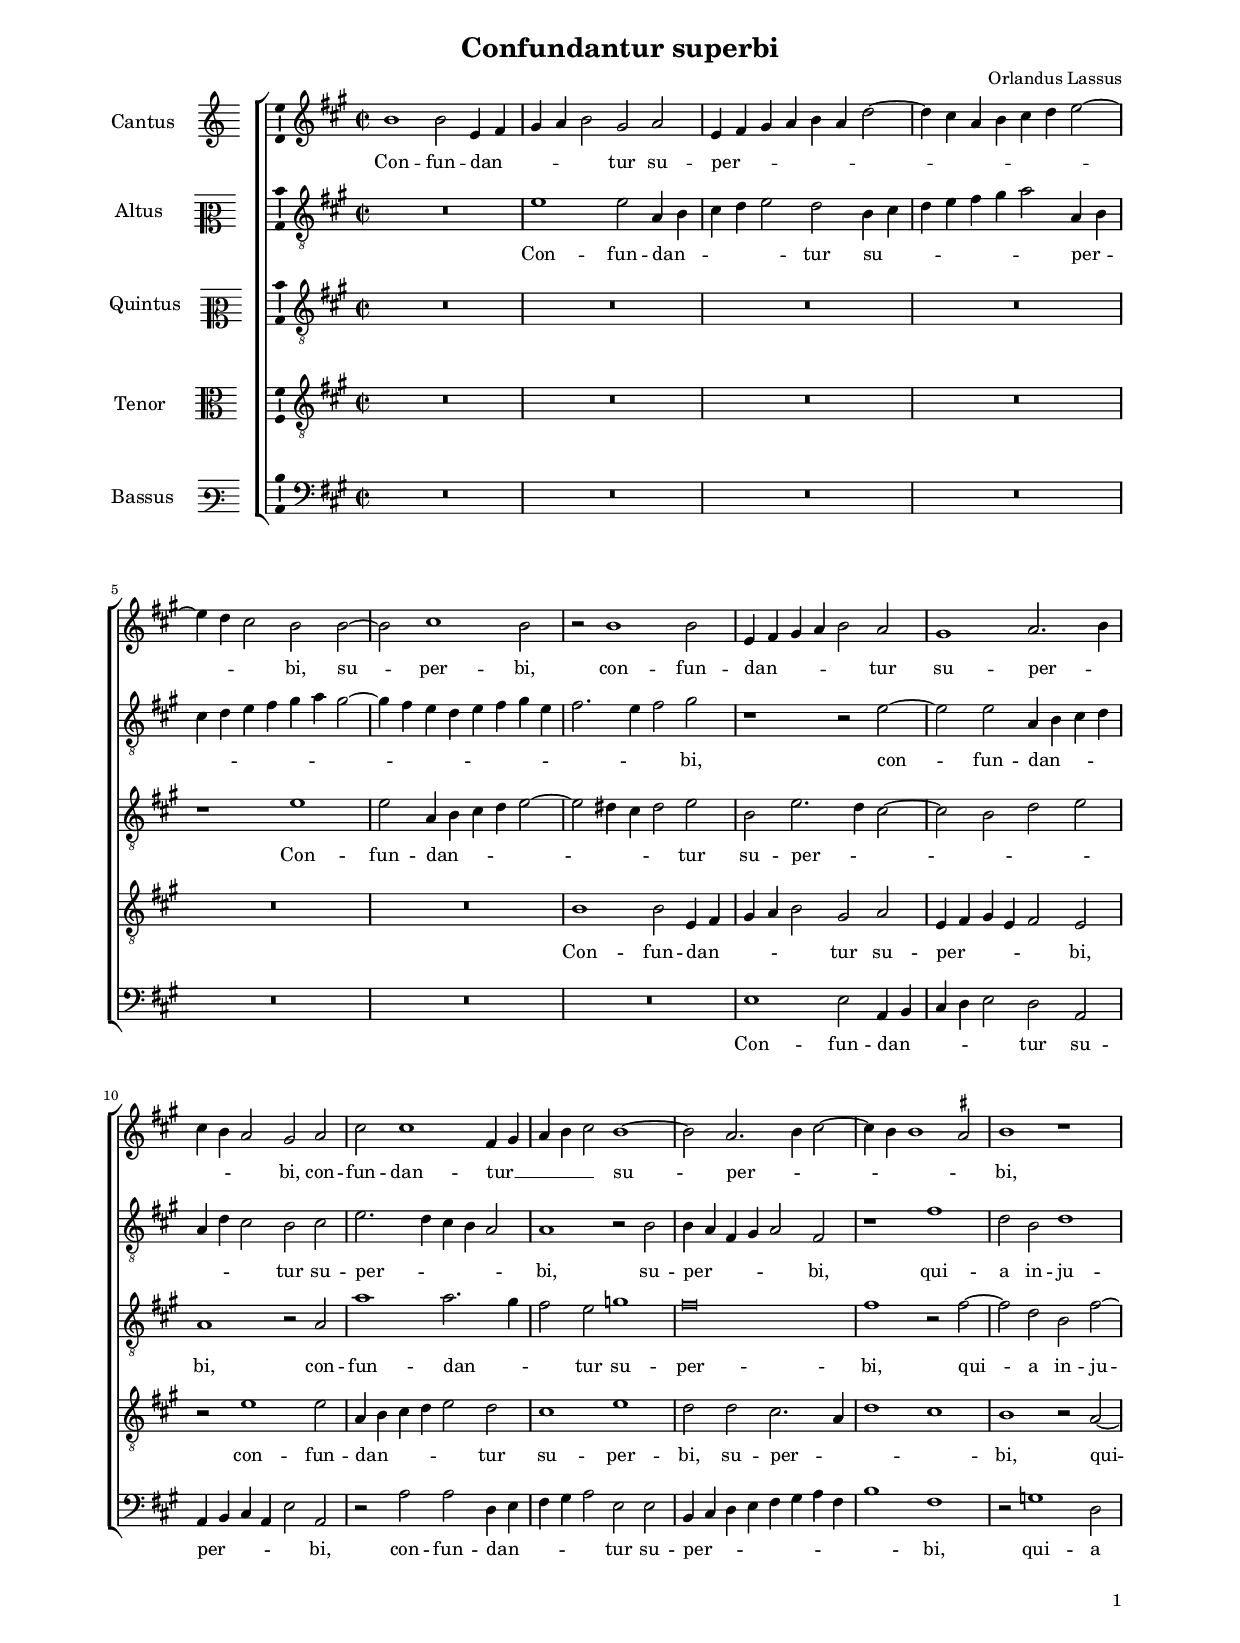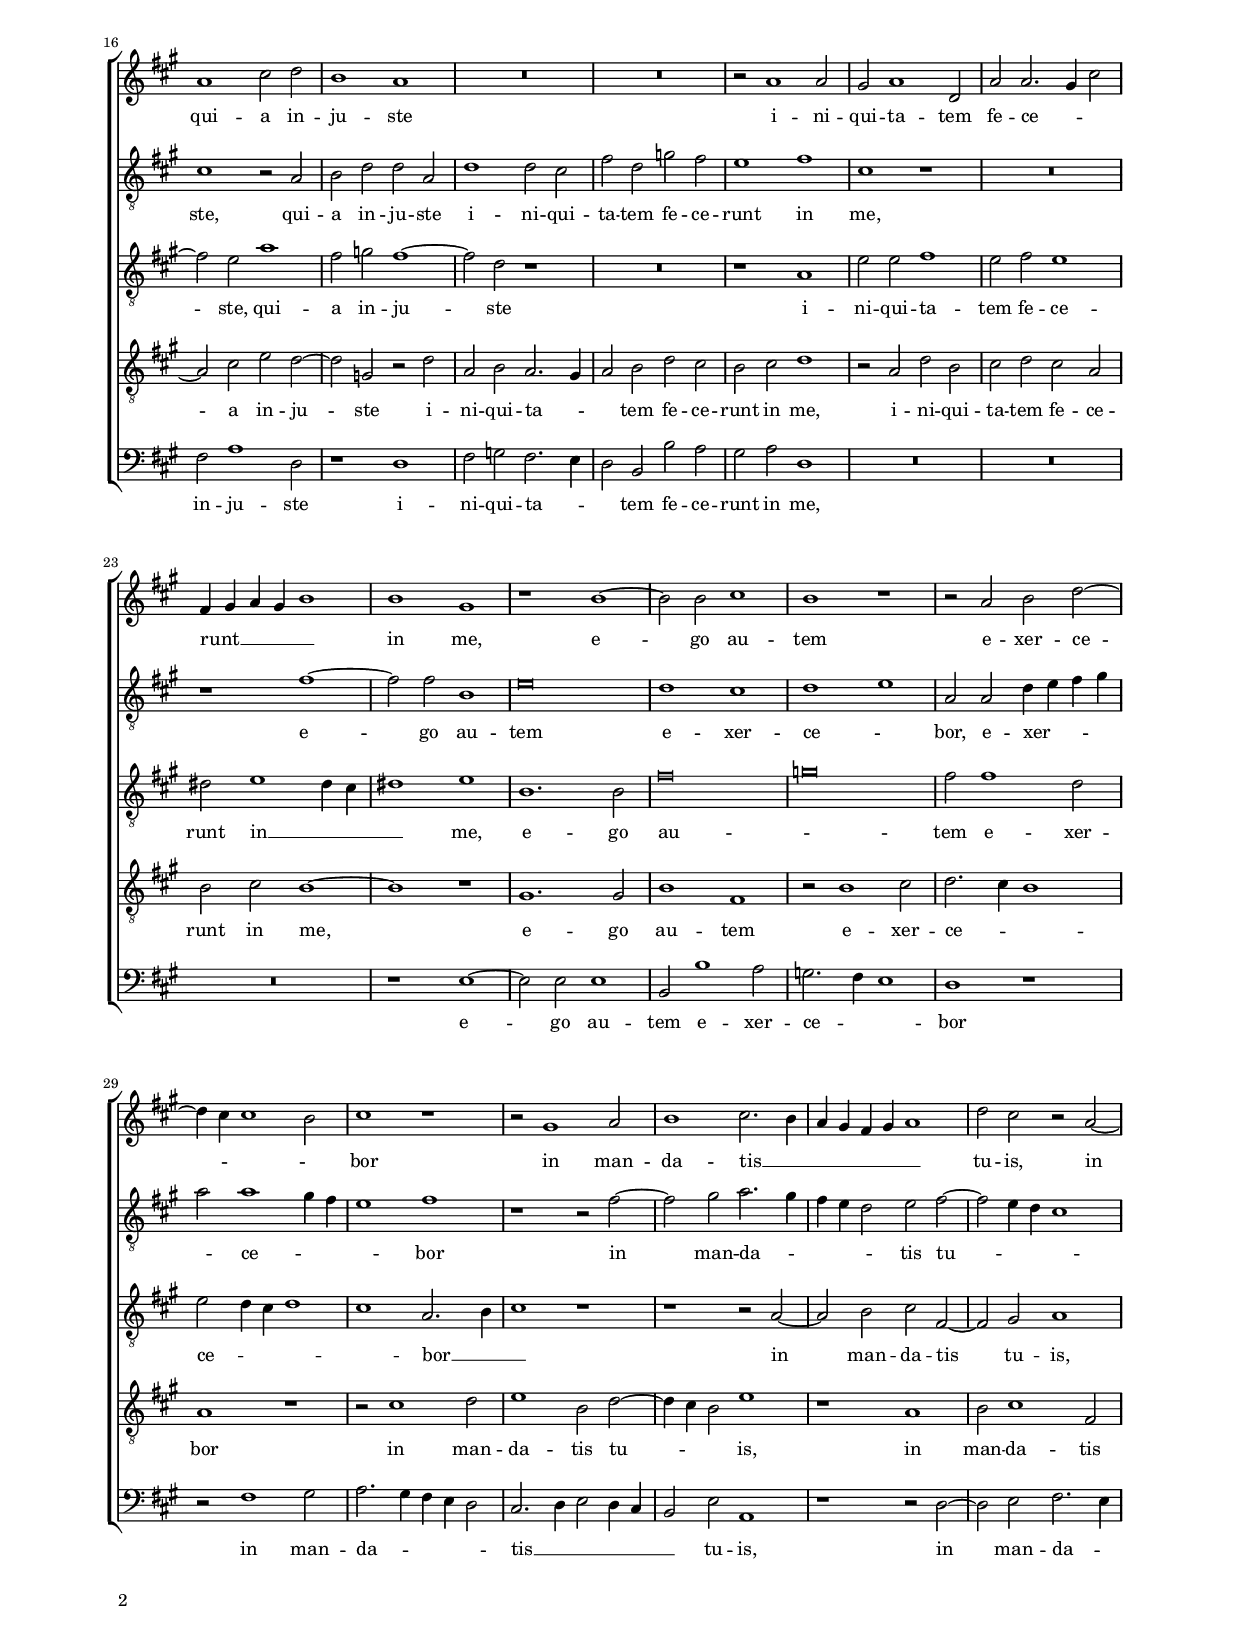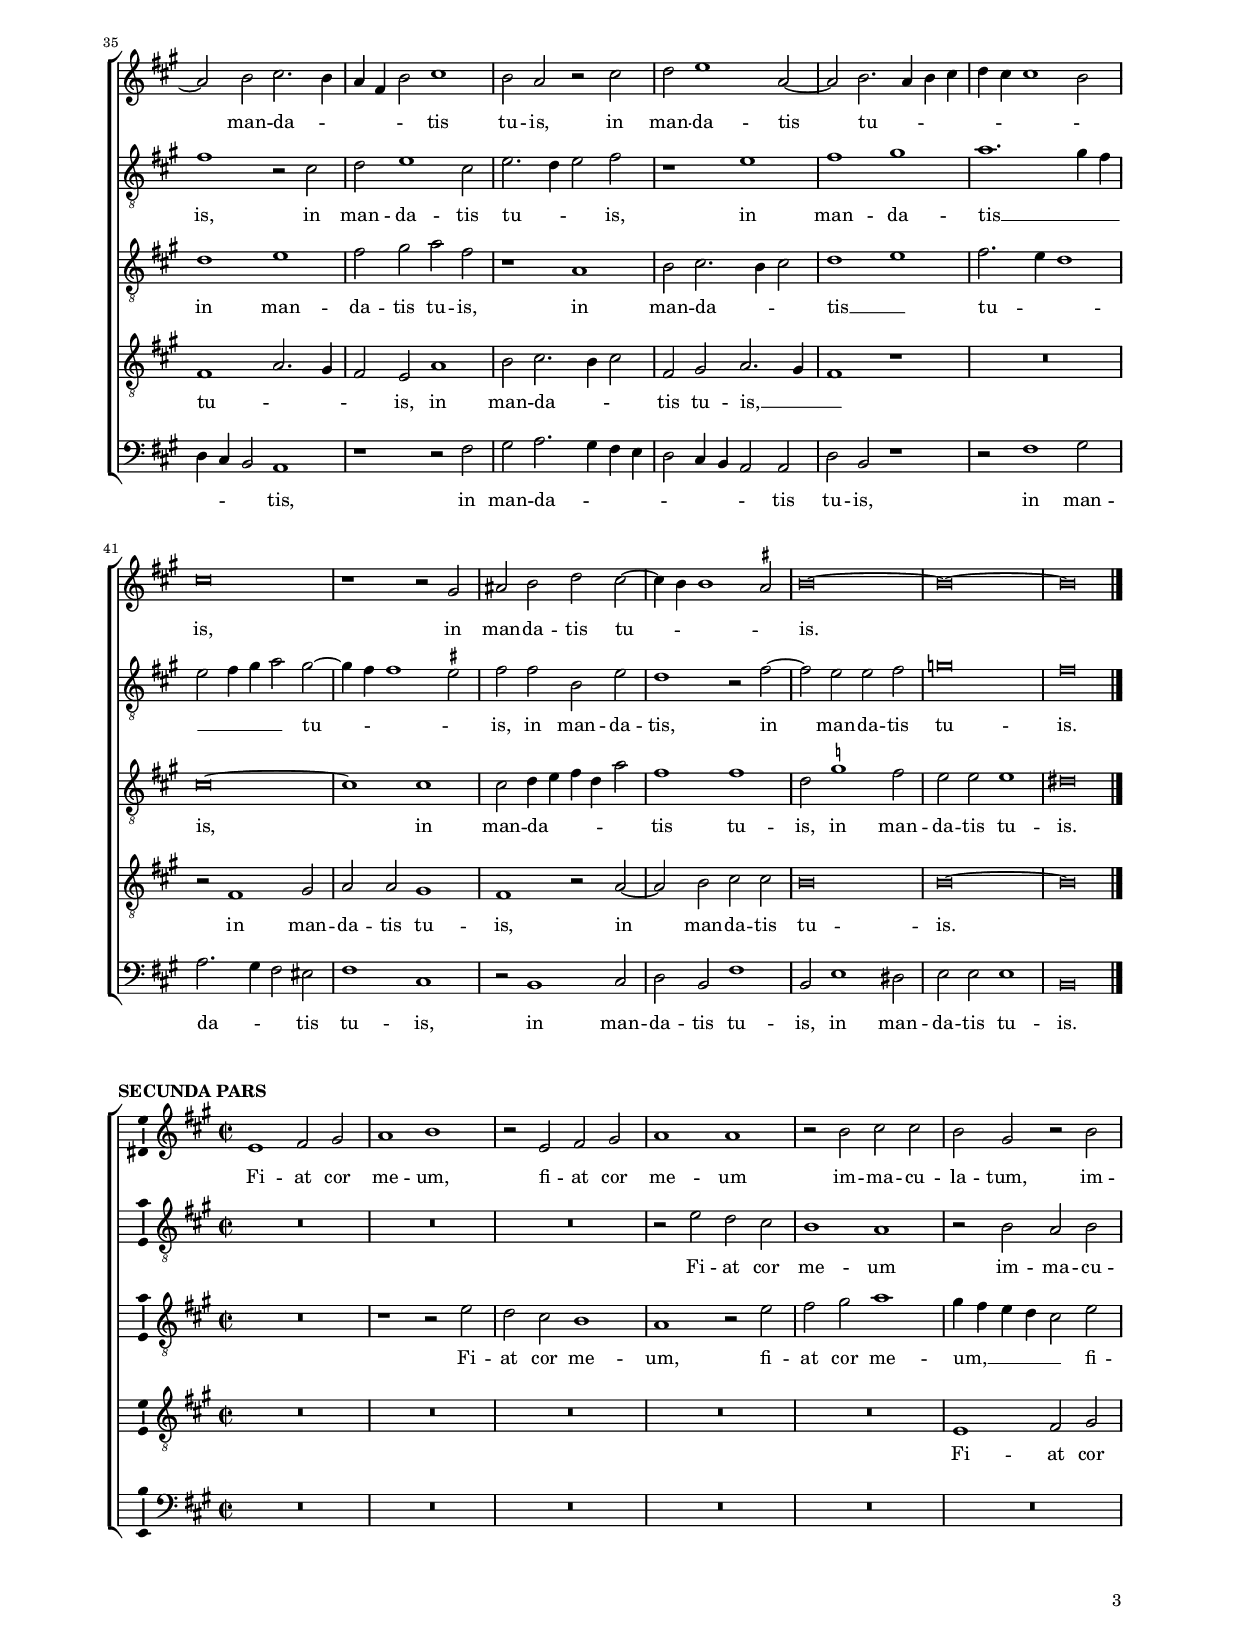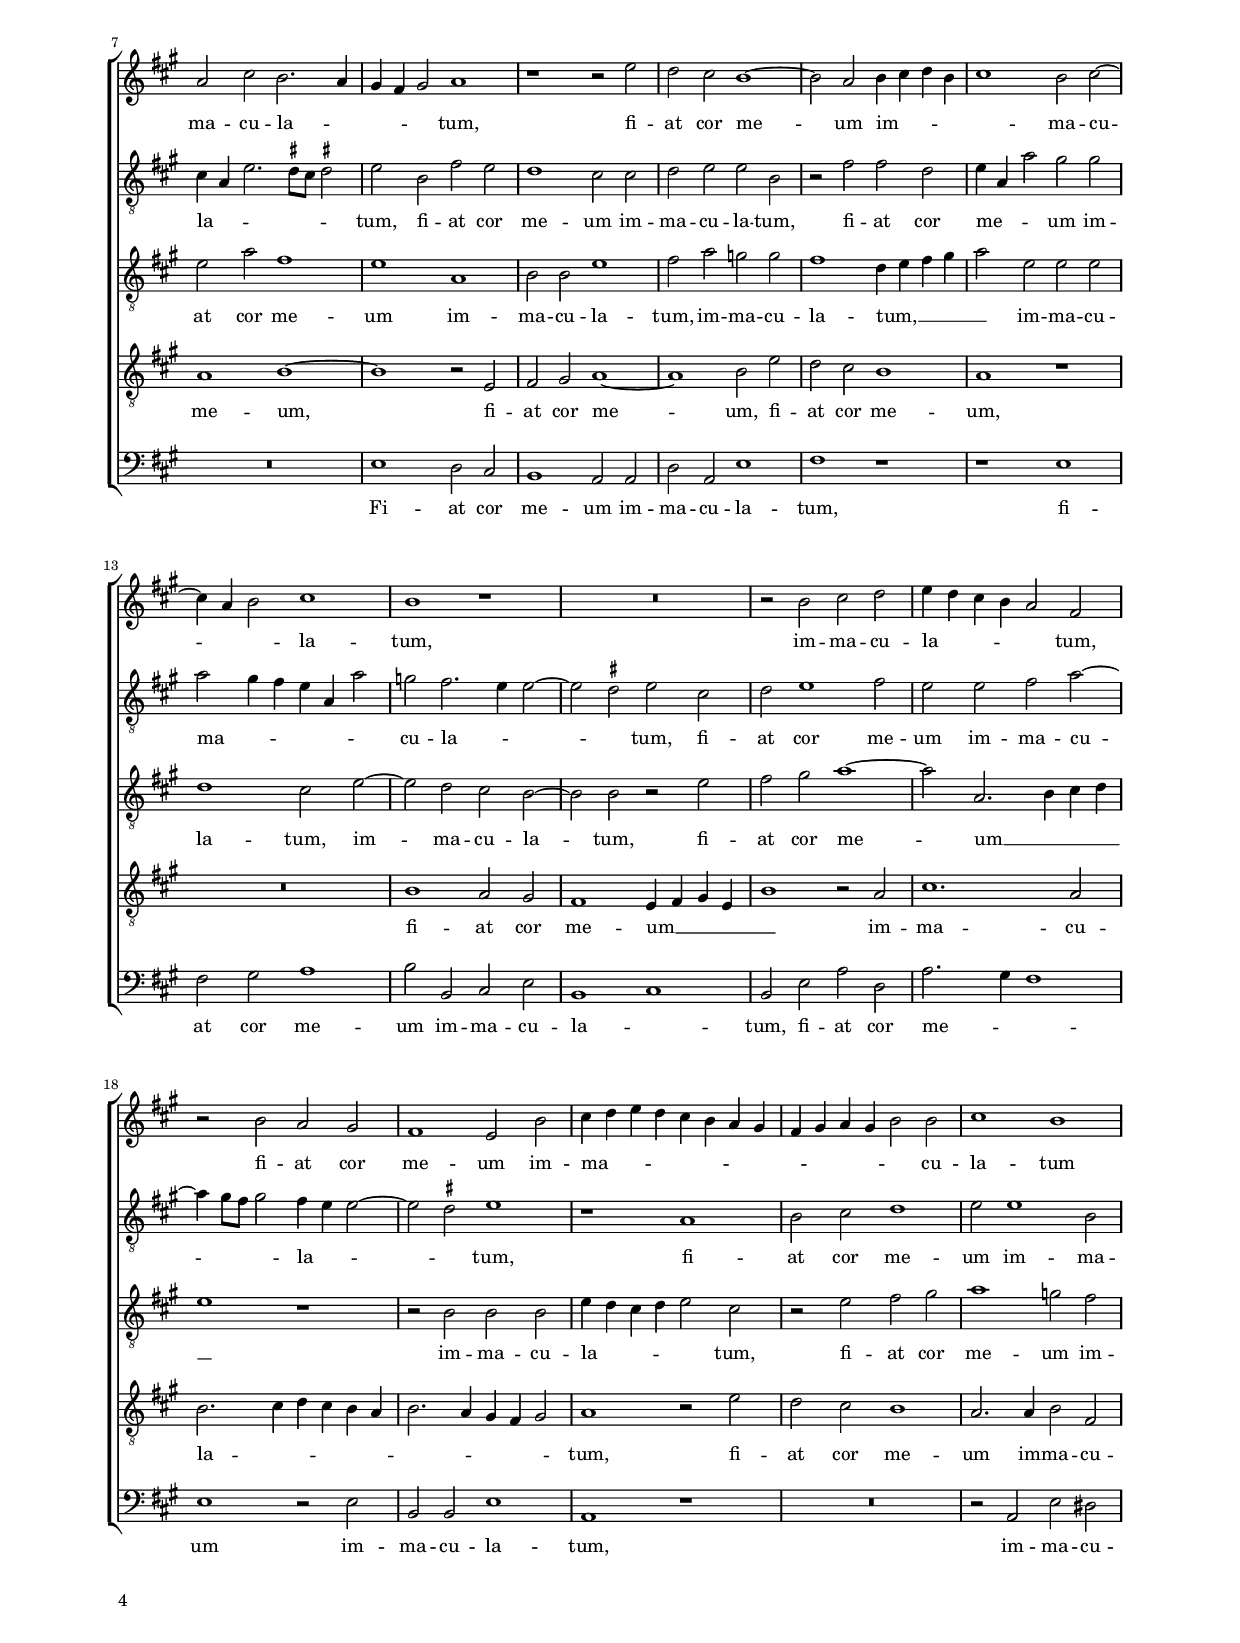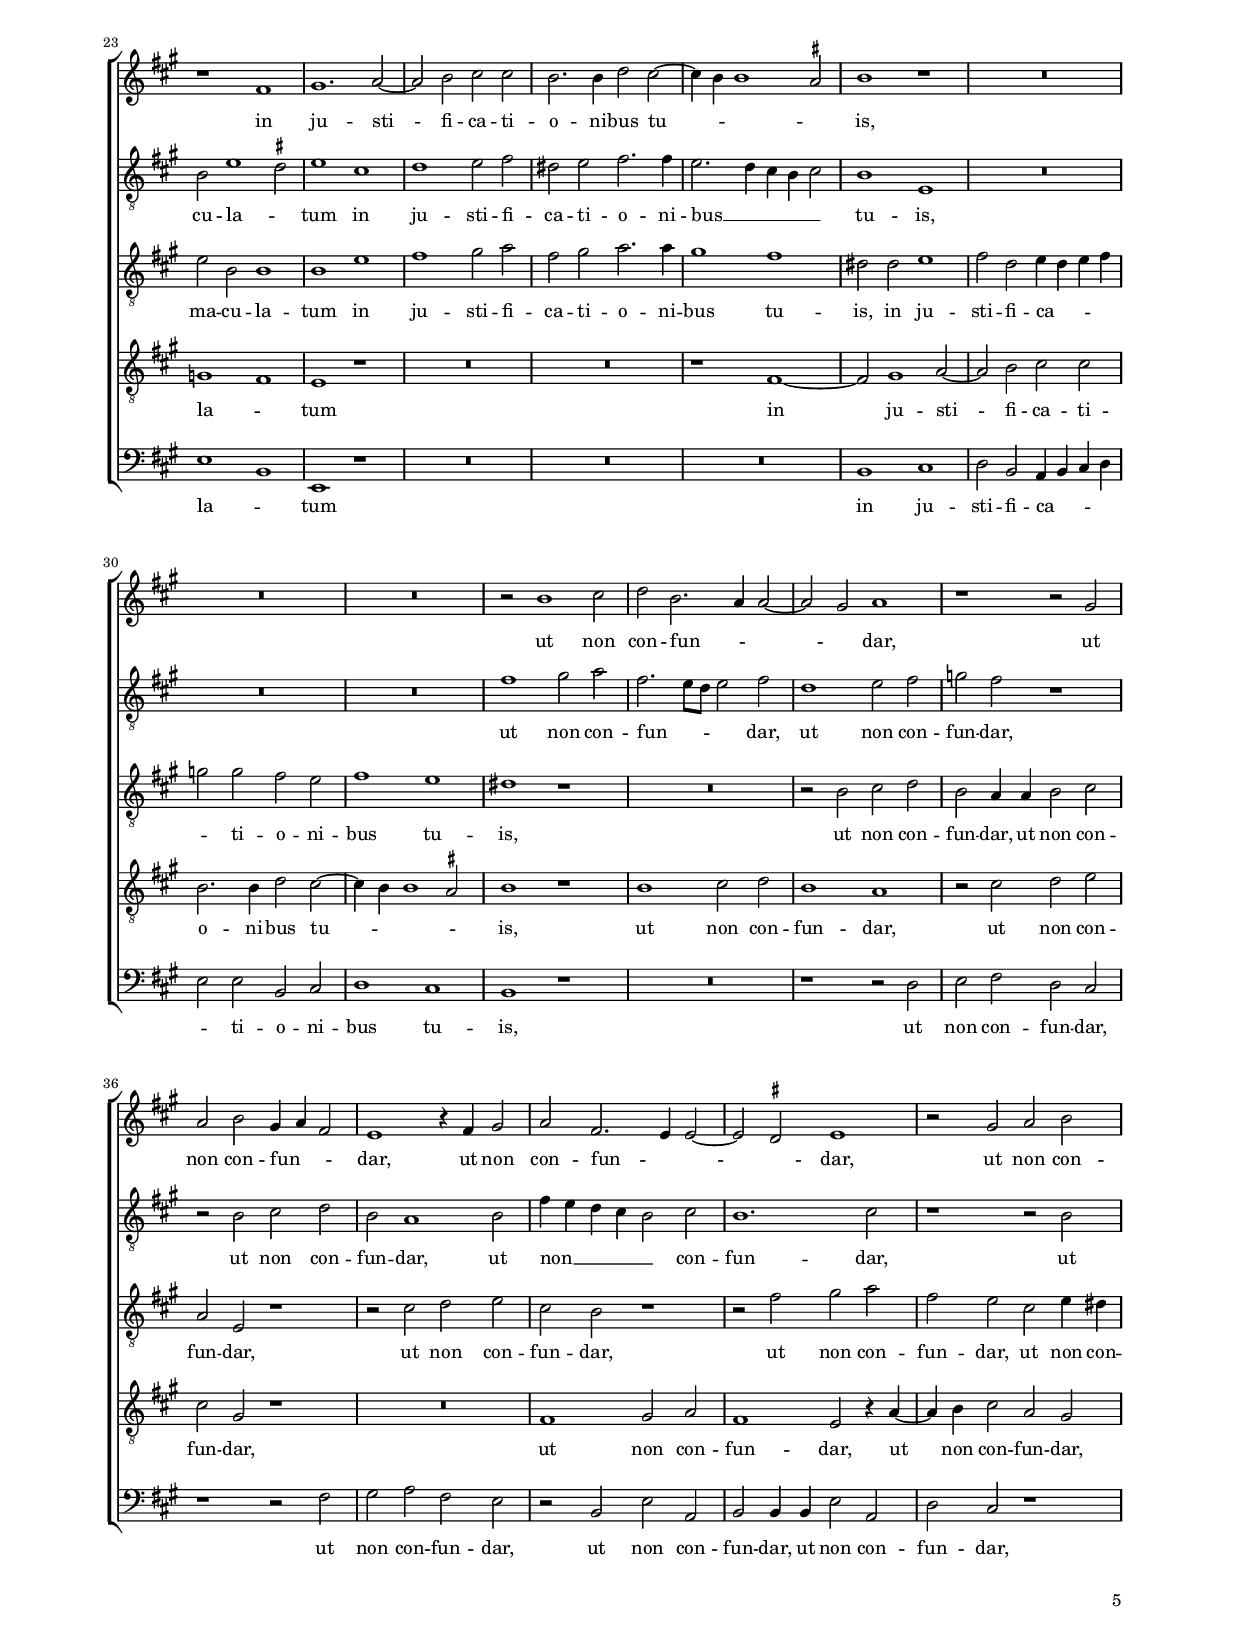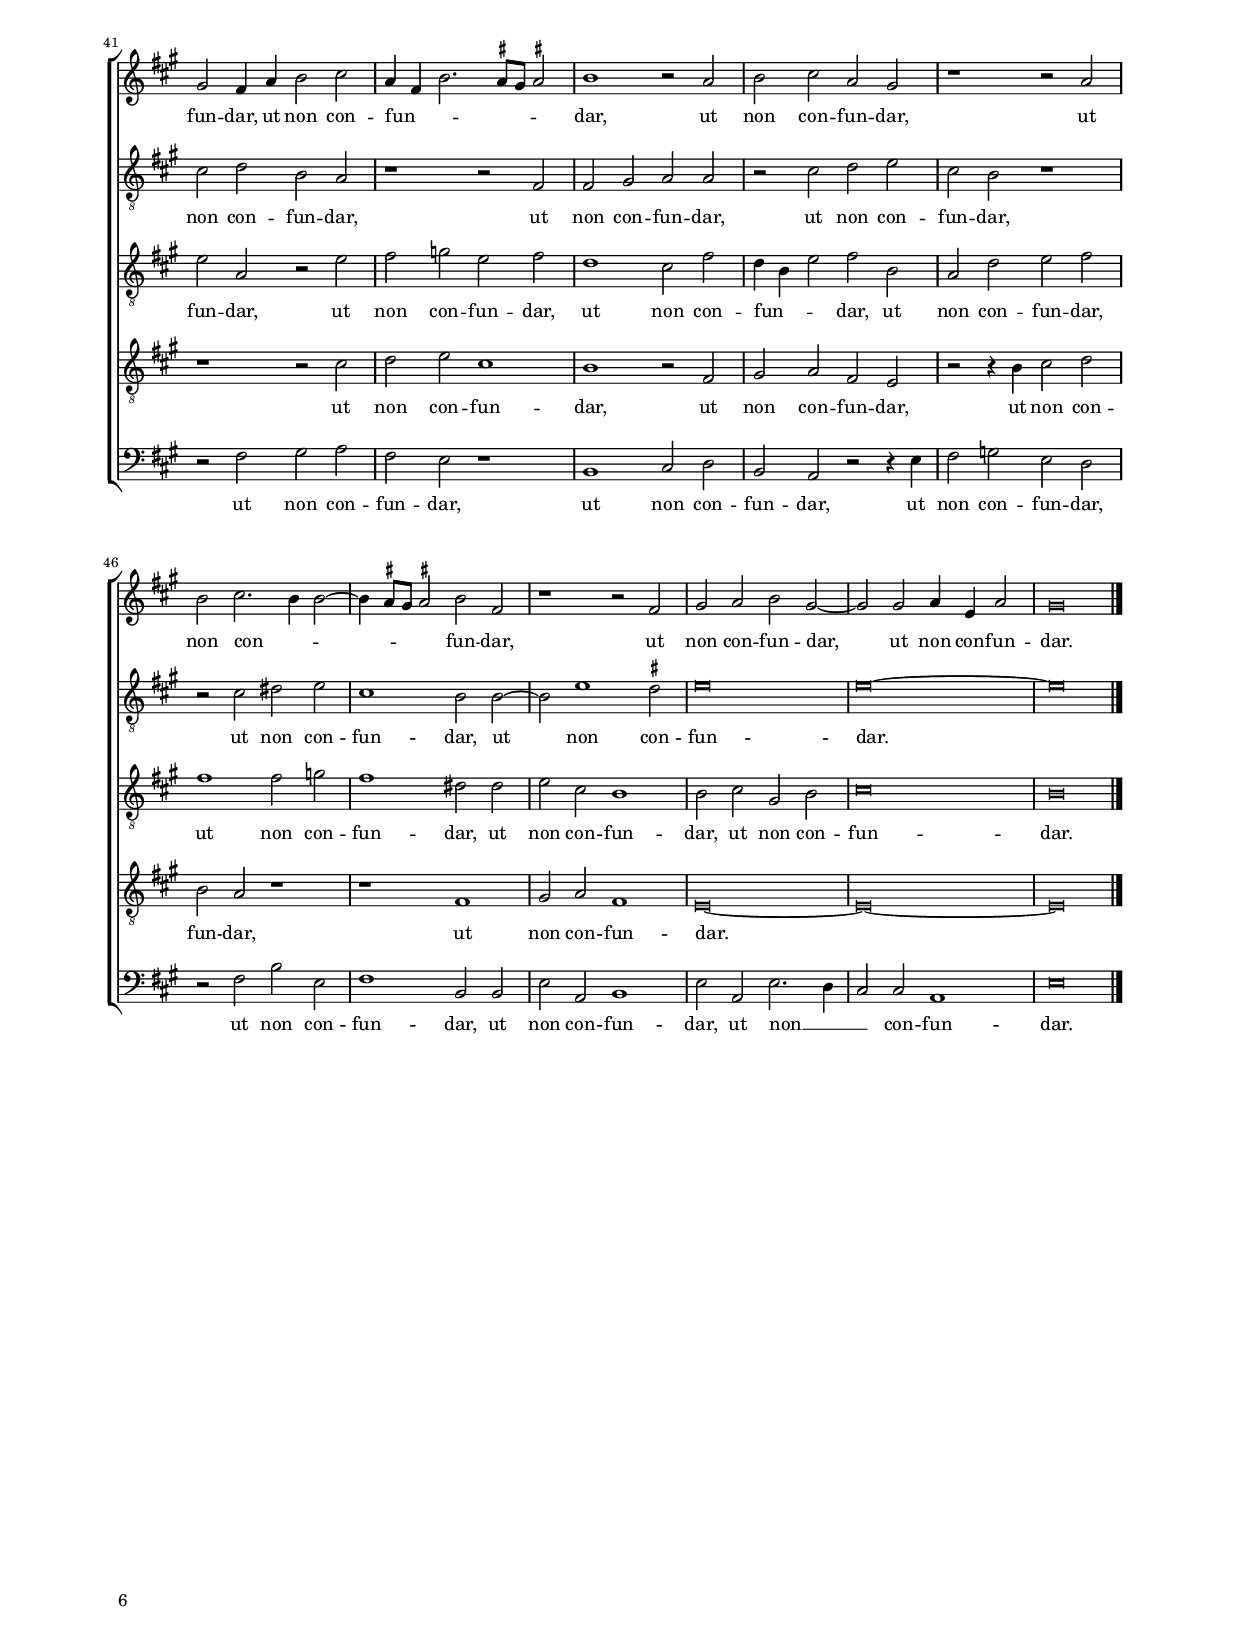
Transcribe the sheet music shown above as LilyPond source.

\header
{
  title="Confundantur superbi"
  composer="Orlandus Lassus"
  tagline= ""
}

\version "2.22.0"
\include "deutsch.ly"
#(set-global-staff-size 15)
#(ly:set-option 'point-and-click #f)

	
	ficta = { \once \set suggestAccidentals = ##t }
	
	forget = #(define-music-function (music) (ly:music?) #{
		\accidentalStyle forget
		$music
		\accidentalStyle default
		#})

    m = \melisma
    me = \melismaEnd

\paper
	{
	top-margin = 1.8 \cm
	bottom-margin = 1.2 \cm
	left-margin = 2 \cm
	right-margin = 2 \cm
	ragged-bottom = ##f
	ragged-last-bottom = ##t
	print-page-number = ##f
	score-system-spacing = #'((basic-distance . 16) (minimum-distance . 14) (padding . 5) (strechability . 150))
	system-system-spacing = #'((basic-distance . 16) (minimum-distance . 14) (padding . 5) (strechability . 150))
    oddFooterMarkup=\markup   \fill-line { "" \fromproperty #'page:page-number-string }
    evenFooterMarkup=\markup  \fill-line { \fromproperty #'page:page-number-string "" }
    last-bottom-spacing = #'((basic-distance . 12) (minimum-distance . 7) (padding . 4))
%	systems-per-page = 3
%	min-systems-per-page = 3
	}

global = {
	\key c \major
	\time 2/2 \set Score.measureLength = #(ly:make-moment 2/1)
	\skip 1*2*47 \bar "|."
	}
	

incipitcantus = \markup { \score {
	{
	\set Staff.instrumentName = \markup { \fontsize #1 "Cantus" }
	\key c \major
	\clef violin
	s4 \bar ""
	}
	\layout  {
	raggedright = ##t
	indent = 1.8 \cm
	line-width = 2.5 \cm
	\context { \Staff \remove Time_signature_engraver }
	}} \hspace #1 }
      
      
incipitaltus = \markup { \score {
	{
	\set Staff.instrumentName = \markup { \fontsize #1 "Altus" }
	\key c \major
	\clef mezzosoprano
	s4 \bar ""
	}
	\layout  {
	raggedright = ##t
	indent = 1.8 \cm
	line-width = 2.5 \cm
	\context { \Staff \remove Time_signature_engraver }
	}} \hspace #1 }
      
      
incipitquintus = \markup { \score {
	{
	\set Staff.instrumentName = \markup { \fontsize #1 "Quintus" }
	\key c \major
	\clef mezzosoprano
	s4 \bar ""
	}
	\layout  {
	raggedright = ##t
	indent = 1.8 \cm
	line-width = 2.5 \cm
	\context { \Staff \remove Time_signature_engraver }
	}} \hspace #1 }


incipittenor = \markup { \score {
	{
	\set Staff.instrumentName = \markup { \fontsize #1 "Tenor" }
	\key c \major
	\clef alto
	s4 \bar ""
	}
	\layout  {
	raggedright = ##t
	indent = 1.8 \cm
	line-width = 2.5 \cm
	\context { \Staff \remove Time_signature_engraver }
	}} \hspace #1 }
      
      
incipitbassus = \markup { \score {
	{
	\set Staff.instrumentName = \markup { \fontsize #1 "Bassus" }
	\key c \major
	\clef varbaritone
	s4 \bar ""
	}
	\layout  {
	raggedright = ##t
	indent = 1.8 \cm
	line-width = 2.5 \cm
	\context { \Staff \remove Time_signature_engraver }
	}} \hspace #1 }


cantus =  \relative c''
	{
	d1 d2 g,4 \m a
	h4 c d2 \me h c
	g4 \m a h c d c f2~
	f4 e c d e f g2~
%5
	g4 f e2 \me d d~ |
	d2 e1 d2
	r2 d1 d2
	g,4 \m a h c d2 \me c
	h1 c2. \m d4
%10
	e4 d c2 \me h c |
	e2 e1 a,4 \m h
	c4 d e2 \me d1~
	d2 c2. \m d4 e2~
	e4 d d1 \ficta cis2 \me
%15
	d1 r |
	c1 e2 f
	d1 c
	R\breve
	R\breve
%20
	r2 c1 c2 |
	h2 c1 f,2
	c'2 c2. \m h4 e2 \me
	a,4 \m h c h d1 \me
	d1 h
%25
	r1 d~ |
	d2 d e1
	d1 r
	r2 c d f~
	f4 \m e e1 d2 \me
%30
	e1 r |
	r2 h1 c2
	d1 e2. \m d4
	c4 h a h c1 \me
	f2 e r c~
%35
	c2 d e2. \m d4 |
	c4 a d2 \me e1
	d2 c r e
	f2 g1 c,2~
	c2 d2. \m c4 d e
%40
	f4 e e1 d2 \me |
	e\breve
	r1 r2 h
	cis2 d f e~
	e4 \m d d1 \ficta cis2 \me
%45
	d\breve~
	d\breve~
	d\breve |
	}


altus = \relative c'
    {
	R\breve
	g'1 g2 c,4 \m d
	e4 f g2 \me f d4 \m e
	f4 g a h c2 \me c,4 \m d
%5
	e4 f g a h c h2~ |
	h4 a g f g a h g
	a2. g4 a2 \me h
	r1 r2 g~
	g2 g c,4 \m d e f
%10
	c4 f e2 \me d e |
	g2. \m f4 e d c2 \me
	c1 r2 d
	d4 \m c a h c2 \me a
	r1 a'
%15
	f2 d f1 |
	e1 r2 c
	d2 f f c
	f1 f2 e
	a2 f b a
%20
	g1 a |
	e1 r
	R\breve
	r1 a~
	a2 a d,1
%25
	g\breve |
	f1 e
	f1 \m g \me
	c,2 c f4 \m g a h
	c2 \me c1 \m h4 a
%30
	g1 \me a |
	r1 r2 a~
	a2 h c2. \m h4
	a4 g f2 \me g a~
	a2 \m g4 f e1 \me
%35
	a1 r2 e |
	f2 g1 e2
	g2. \m f4 g2 \me a
	r1 g
	a1 h
%40
	c1. \m h4 a |
	g2 a4 h c2 \me h~
	h4 \m a a1 \ficta gis2 \me
	a2 a d, g
	f1 r2 a~
%45
	a2 g g a |
	b\breve
	a\breve |
	}


quintus = \relative c'
	{
	R\breve
	R\breve
	R\breve
	R\breve
%5
	r1 g' |
	g2 c,4 \m d e f g2~
	g2 fis4 e fis2 \me g
	d2 g2. \m f4 e2~
	e2 d f g \me
%10
	c,1 r2 c |
	c'1 c2. \m h4
	a2 \me g b1
	a\breve
	a1 r2 a~
%15
	a2 f d a'~ |
	a2 g c1
	a2 b a1~
	a2 f r1
	R\breve
%20
	r1 c |
	g'2 g a1
	g2 a g1
	fis2 g1 \m fis4 e
	fis1 \me g
%25
	d1. d2 |
	a'\breve \m
	b\breve \me
	a2 a1 f2
	g2 \m f4 e f1
	e \me c2. \m d4
%30
	e1 \me r |
	r1 r2 c~
	c2 d e a,~
	a2 h c1
	f1 g
%35
	a2 h c a |
	r1 c,
	d2 e2. \m d4 e2 \me
	f1 \m g \me
	a2. \m g4 f1 \me
%40
	e\breve~ |
	e1 e
	e2 f4 \m g a f c'2 \me
	a1 a
	f2 \ficta b1 a2
%45
	g2 g g1 |
	fis\breve |
	}


tenor = \relative c'
	{
	R\breve
	R\breve
	R\breve
	R\breve
%5
	R\breve
	R\breve
	d1 d2 g,4 \m a
	h4 c d2 \me h c
	g4 \m a h g a2 \me g
%10
	r2 g'1 g2 |
	c,4 \m d e f g2 \me f
	e1 g
	f2 f e2. \m c4
	f1 e \me
%15
	d1 r2 c~ |
	c2 e g f~
	f2 b, r f'
	c2 d c2. \m h4
	c2 \me d f e
%20
	d2 e f1 |
	r2 c f d
	e2 f e c
	d2 e d1~
	d1 r
%25
	h1. h2 |
	d1 a
	r2 d1 e2
	f2. \m e4 d1 \me
	c1 r
%30
	r2 e1 f2 |
	g1 d2 f~
	f4 \m e d2 \me g1
	r1 c,
	d2 e1 a,2
%35
	a1 \m c2. h4 |
	a2 \me g c1
	d2 e2. \m d4 e2 \me
	a,2 h c2. \m h4
	a1 \me r
%40
	R\breve |
	r2 a1 h2
	c2 c h1
	a1 r2 c~
	c2 d e e
%45
	d\breve |
	d\breve~
	d\breve |
	}


bassus = \relative c
	{
	R\breve
	R\breve
	R\breve
	R\breve
%5
	R\breve
	R\breve
	R\breve
	g'1 g2 c,4 \m d
	e4 f g2 \me f c
%10
	c4 \m d e c g'2 \me c, |
	r2 c' c f,4 \m g
	a4 h c2 \me g g
	d4 \m e f g a h c a
	d1 \me a
%15
	r2 b1 f2 |
	a2 c1 f,2
	r1 f
	a2 b a2. \m g4
	f2 \me d d' c
%20
	h2 c f,1 |
	R\breve
	R\breve
	R\breve
	r1 g~
%25
	g2 g g1 |
	d2 d'1 c2
	b2. \m a4 g1 \me
	f1 r
	r2 a1 h2
%30
	c2. \m h4 a g f2 \me |
	e2. \m f4 g2 f4 e
	d2 \me g c,1
	r1 r2 f~
	f2 g a2. \m g4
%35
	f4 e d2 \me c1 |
	r1 r2 a'
	h2 c2. \m h4 a g
	f2 e4 d c2 \me c
	f2 d r1
%40
	r2 a'1 h2 |
	c2. \m h4 a2 \me gis
	a1 e
	r2 d1 e2
	f2 d a'1
%45
	d,2 g1 fis2 |
	g2 g g1
	d\breve |
	}


lyricscantus = \lyricmode {
	Con -- fun -- dan -- tur su -- per -- bi,
	su -- per -- bi,
	con -- fun -- dan -- tur su -- per -- bi,
	con -- fun -- dan -- tur __ su -- per -- bi,
	qui -- a in -- ju -- ste
	i -- ni -- qui -- ta -- tem fe -- ce -- runt __ in me,
	e -- go au -- tem e -- xer -- ce -- bor in man -- da -- tis __ tu -- is,
	in man -- da -- tis tu -- is,
	in man -- da -- tis tu -- is,
	in man -- da -- tis tu -- is.
	}


lyricsaltus = \lyricmode {
	Con -- fun -- dan -- tur su -- per -- bi,
	con -- fun -- dan -- tur su -- per -- bi,
	su -- per -- bi,
	qui -- a in -- ju -- ste,
	qui -- a in -- ju -- ste
	i -- ni -- qui -- ta -- tem fe -- ce -- runt in me,
	e -- go au -- tem e -- xer -- ce -- bor,
	e -- xer -- ce -- bor in man -- da -- tis tu -- is,
	in man -- da -- tis tu -- is,
	in man -- da -- tis __ tu -- is,
	in man -- da -- tis,
	in man -- da -- tis tu -- is.
	}


lyricsquintus = \lyricmode {
	Con -- fun -- dan -- tur su -- per -- bi,
	con -- fun -- dan -- tur su -- per -- bi,
	qui -- a in -- ju -- ste,
	qui -- a in -- ju -- ste
	i -- ni -- qui -- ta -- tem fe -- ce -- runt in __ me,
	e -- go au -- tem e -- xer -- ce -- bor __
	in man -- da -- tis tu -- is,
	in man -- da -- tis tu -- is,
	in man -- da -- tis __ tu -- is,
	in man -- da -- tis tu -- is,
	in man -- da -- tis tu -- is.
	}


lyricstenor = \lyricmode {
	Con -- fun -- dan -- tur su -- per -- bi,
	con -- fun -- dan -- tur su -- per -- bi,
	su -- per -- bi,
	qui -- a in -- ju -- ste
	i -- ni -- qui -- ta -- tem fe -- ce -- runt in me,
	i -- ni -- qui -- ta -- tem fe -- ce -- runt in me,
	e -- go au -- tem e -- xer -- ce -- bor
	in man -- da -- tis tu -- is,
	in man -- da -- tis tu -- is,
	in man -- da -- tis tu -- is, __
	in man -- da -- tis tu -- is,
	in man -- da -- tis tu -- is.
	}


lyricsbassus = \lyricmode {
	Con -- fun -- dan -- tur su -- per -- bi,
	con -- fun -- dan -- tur su -- per -- bi,
	qui -- a in -- ju -- ste
	i -- ni -- qui -- ta -- tem fe -- ce -- runt in me,
	e -- go au -- tem e -- xer -- ce -- bor
	in man -- da -- tis __ tu -- is,
	in man -- da -- tis,
	in man -- da -- tis tu -- is,
	in man -- da -- tis tu -- is,
	in man -- da -- tis tu -- is,
	in man -- da -- tis tu -- is.
	}


\score
{   \transpose c a, {
	\new ChoirStaff \with { \override StaffGrouper.staff-staff-spacing.basic-distance = #12 }
	<<
	
	\new Staff << \global
	\new Voice="v1" {
		\set Staff.instrumentName=\incipitcantus
		\set Staff.midiInstrument = "reed organ"
		\clef violin
		\cantus }
	\new Lyrics \lyricsto "v1" {\lyricscantus }
	>>

	
	\new Staff << \global
	\new Voice="v2" {
		\set Staff.instrumentName=\incipitaltus
		\set Staff.midiInstrument = "reed organ"
		\clef "G_8" 
		\altus}
	\new Lyrics \lyricsto "v2" {\lyricsaltus }
	>>


	\new Staff << \global
	\new Voice="v5" {
		\set Staff.instrumentName=\incipitquintus
		\set Staff.midiInstrument = "reed organ"
		\clef "G_8"
		\quintus}
	\new Lyrics \lyricsto "v5" {\lyricsquintus }
	>>


	\new Staff << \global
	\new Voice="v3" {
		\set Staff.instrumentName=\incipittenor
		\set Staff.midiInstrument = "reed organ"
		\clef "G_8"
		\tenor }
	\new Lyrics \lyricsto "v3" {\lyricstenor }
	>>
	
	
	\new Staff << \global
	\new Voice="v4" {
		\set Staff.instrumentName=\incipitbassus
		\set Staff.midiInstrument = "reed organ"
		\clef bass 
		\bassus }
	\new Lyrics \lyricsto "v4" {\lyricsbassus}
	>>
	
	>>
    } % transpose
		
	\layout
	{
	indent = 2.5 \cm
	\context { \Staff \override TimeSignature.break-visibility = #end-of-line-invisible }
	\context { \Lyrics \override VerticalAxisGroup.nonstaff-relatedstaff-spacing.padding = #1.4 }
%	\context { \Lyrics \override LyricText.font-size = #1 }
	\context { \Staff \consists "Ambitus_engraver" }
	\context { \Score \override BarNumber.padding = #2 }
	\context { \Voice \override NoteHead.style = #'baroque }
	}

\midi
	{
    	\tempo 2 = 90
	}
	
}

%%%%%%%%%%%%%%%%%%%%  PARS SECUNDA


global = {
	\key c \major
	\time 2/2 \set Score.measureLength = #(ly:make-moment 2/1)
	\skip 1*2*51 \bar "|."
	}


cantus =  \relative c''
	{
	g1 a2 h
	c1 d
	r2 g, a h
	c1 c
%5
	r2 d e e |
	d2 h r d
	c2 e d2. \m c4
	h4 a h2 \me c1
	r1 r2 g'
%10
	f2 e d1~ |
	d2 c d4 \m e f d
	e1 \me d2 e~
	e4 \m c d2 \me e1
	d1 r
%15
	R\breve |
	r2 d e f
	g4 \m f e d c2 \me a
	r2 d c h
	a1 g2 d'
%20
	e4 \m f g f e d c h |
	a4 h c h d2 \me d
	e1 d
	r1 a
	h1. c2~
%25
	c2 d e e |
	d2. d4 f2 e~
	e4 \m d d1 \ficta cis2 \me
	d1 r
	R\breve
%30
	R\breve |
	R\breve
	r2 d1 e2
	f2 d2. \m c4 c2~
	c2 h \me c1
%35
	r1 r2 h |
	c2 d h4 \m c a2 \me
	g1 r4 a h2
	c2 a2. \m g4 g2~
	g2 \ficta fis \me g1
%40
	r2 h c d |
	h2 a4 c d2 e
	c4 \m a d2. \ficta cis8 h \ficta cis!2 \me
	d1 r2 c
	d2 e c h
%45
	r1 r2 c |
	d2 e2. \m d4 d2~
	d4 \ficta cis8 h \ficta cis!2 \me d a
	r1 r2 a
	h2 c d h~
%50
	h2 h c4 g c2 |
	h\breve |
	}


altus = \relative c'
    {
	R\breve
	R\breve
	R\breve
	r2 g' f e
%5
	d1 c |
	r2 d c d
	e4 \m c g'2. \ficta fis8 e \ficta fis!2 \me
	g2 d a' g
	f1 e2 e
%10
	f2 g g d |
	r2 a' a f
	g4 \m c, c'2 \me h h
	c2 \m h4 a g c, c'2 \me
	b2 a2. \m g4 g2~
%15
	g2 \ficta fis2 \me g e |
	f2 g1 a2
	g2 g a c~
	c4 \m h8 a h2 \me a4 \m g g2~
	g2 \ficta fis \me g1
%20
	r1 c, |
	d2 e f1
	g2 g1 d2
	d2 g1 \m \ficta fis2 \me
	g1 e
%25
	f1 g2 a |
	fis2 g a2. a4
	g2. \m f4 e d e2 \me
	d1 g,
	R\breve
%30
	R\breve |
	R\breve
	a'1 h2 c
	a2. \m g8 f g2 \me a
	f1 g2 a
%35
	b2 a r1 |
	r2 d, e f
	d2 c1 d2
	a'4 \m g f e d2 \me e
	d1. e2
%40
	r1 r2 d |
	e2 f d c
	r1 r2 a
	a2 h c c
	r2 e f g
%45
	e2 d r1 |
	r2 e fis g
	e1 d2 d~
	d2 g1 \ficta fis2
	g\breve
%50
	g\breve~ |
	g\breve |
	}


quintus = \relative c'
	{
	R\breve
	r1 r2 g'
	f2 e d1
	c1 r2 g'
%5
	a2 h c1 |
	h4 \m a g f e2 \me g
	g2 c a1
	g1 c,
	d2 d g1
%10
	a2 c b b |
	a1 f4 \m g a h
	c2 \me g g g
	f1 e2 g~
	g2 f e d~
%15
	d2 d r g |
	a2 h c1~
	c2 c,2. \m d4 e f
	g1 \me r
	r2 d d d
%20
	g4 \m f e f g2 \me e |
	r2 g a h
	c1 b2 a
	g2 d d1
	d1 g
%25
	a1 h2 c |
	a2 h c2. c4
	h1 a
	fis2 fis g1
	a2 f g4 \m f g a
%30
	b2 \me b a g |
	a1 g
	fis1 r
	R\breve
	r2 d e f
%35
	d2 c4 c d2 e |
	c2 g r1
	r2 e' f g
	e2 d r1
	r2 a' h c
%40
	a2 g e g4 fis |
	g2 c, r g'
	a2 b g a
	f1 e2 a
	f4 \m d g2 \me a d,
%45
	c2 f g a |
	a1 a2 b
	a1 fis2 fis
	g2 e d1
	d2 e h d
%50
	e\breve |
	d\breve |
	}


tenor = \relative c'
	{
	R\breve
	R\breve
	R\breve
	R\breve
%5
	R\breve |
	g1 a2 h
	c1 d~
	d1 r2 g,
	a2 h c1~
%10
	c1 d2 g |
	f2 e d1
	c1 r
	R\breve
	d1 c2 h
%15
	a1 g4 \m a h g |
	d'1 \me r2 c
	e1. c2
	d2. \m e4 f e d c
	d2. c4 h a h2 \me
%20
	c1 r2 g' |
	f2 e d1
	c2. c4 d2 a
	b1 \m a \me
	g1 r
%25
	R\breve |
	R\breve
	r1 a~
	a2 h1 c2~
	c2 d e e
%30
	d2. d4 f2 e~ |
	e4 \m d d1 \ficta cis2 \me
	d1 r
	d1 e2 f
	d1 c
%35
	r2 e f g |
	e2 h r1
	R\breve
	a1 h2 c
	a1 g2 r4 c~
%40
	c4 d e2 c h |
	r1 r2 e
	f2 g e1
	d1 r2 a
	h2 c a g
%45
	r2 r4 d' e2 f |
	d2 c r1
	r1 a
	h2 c a1
	g\breve~
%50
	g\breve~ |
	g\breve |
	}


bassus = \relative c
	{
	R\breve
	R\breve
	R\breve
	R\breve
%5
	R\breve |
	R\breve
	R\breve
	g'1 f2 e
	d1 c2 c
%10
	f2 c g'1 |
	a1 r
	r1 g
	a2 h c1
	d2 d, e g
%15
	d1 \m e \me |
	d2 g c f,
	c'2. \m h4 a1 \me
	g1 r2 g
	d2 d g1
%20
	c,1 r |
	R\breve
	r2 c g' fis
	g1 \m d \me
	g,1 r
%25
	R\breve |
	R\breve
	R\breve
	d'1 e
	f2 d c4 \m d e f
%30
	g2 \me g d e |
	f1 e
	d1 r
	R\breve
	r1 r2 f
%35
	g2 a f e |
	r1 r2 a
	h2 c a g
	r2 d g c,
	d2 d4 d g2 c,
%40
	f2 e r1 |
	r2 a h c
	a2 g r1
	d1 e2 f
	d2 c r r4 g'
%45
	a2 b g f |
	r2 a d g,
	a1 d,2 d
	g2 c, d1
	g2 c, g'2. \m f4
%50
	e2 \me e c1 |
	g'\breve |
	}


lyricscantus = \lyricmode {
	Fi -- at cor me -- um,
	fi -- at cor me -- um im -- ma -- cu -- la -- tum,
	im -- ma -- cu -- la -- tum,
	fi -- at cor me -- um im -- ma -- cu -- la -- tum,
	im -- ma -- cu -- la -- tum,
	fi -- at cor me -- um im -- ma -- cu -- la -- tum
	in ju -- sti -- fi -- ca -- ti -- o -- ni -- bus tu -- is,
	ut non con -- fun -- dar,
	ut non con -- fun -- dar,
	ut non con -- fun -- dar,
	ut non con -- fun -- dar,
	ut non con -- fun -- dar,
	ut non con -- fun -- dar,
	ut non con -- fun -- dar,
	ut non con -- fun -- dar,
	ut non con -- fun -- dar.
	}


lyricsaltus = \lyricmode {
	Fi -- at cor me -- um im -- ma -- cu -- la -- tum,
	fi -- at cor me -- um im -- ma -- cu -- la -- tum,
	fi -- at cor me -- um im -- ma -- cu -- la -- tum,
	fi -- at cor me -- um im -- ma -- cu -- la -- tum,
	fi -- at cor me -- um im -- ma -- cu -- la -- tum
	in ju -- sti -- fi -- ca -- ti -- o -- ni -- bus __ tu -- is,
	ut non con -- fun -- dar,
	ut non con -- fun -- dar,
	ut non con -- fun -- dar,
	ut non __ con -- fun -- dar,
	ut non con -- fun -- dar,
	ut non con -- fun -- dar,
	ut non con -- fun -- dar,
	ut non con -- fun -- dar,
	ut non con -- fun -- dar.
	}


lyricsquintus = \lyricmode {
	Fi -- at cor me -- um,
	fi -- at cor me -- um, __
	fi -- at cor me -- um im -- ma -- cu -- la -- tum,
	im -- ma -- cu -- la -- tum, __
	im -- ma -- cu -- la -- tum,
	im -- ma -- cu -- la -- tum,
	fi -- at cor me -- um __ im -- ma -- cu -- la -- tum,
	fi -- at cor me -- um im -- ma -- cu -- la -- tum
	in ju -- sti -- fi -- ca -- ti -- o -- ni -- bus tu -- is,
	in ju -- sti -- fi -- ca -- ti -- o -- ni -- bus tu -- is,
	ut non con -- fun -- dar,
	ut non con -- fun -- dar,
	ut non con -- fun -- dar,
	ut non con -- fun -- dar,
	ut non con -- fun -- dar,
	ut non con -- fun -- dar,
	ut non con -- fun -- dar,
	ut non con -- fun -- dar,
	ut non con -- fun -- dar,
	ut non con -- fun -- dar,
	ut non con -- fun -- dar.
	}


lyricstenor = \lyricmode {
	Fi -- at cor me -- um,
	fi -- at cor me -- um,
	fi -- at cor me -- um,
	fi -- at cor me -- um __ im -- ma -- cu -- la -- tum,
	fi -- at cor me -- um im -- ma -- cu -- la -- tum
	in ju -- sti -- fi -- ca -- ti -- o -- ni -- bus tu -- is,
	ut non con -- fun -- dar,
	ut non con -- fun -- dar,
	ut non con -- fun -- dar,
	ut non con -- fun -- dar,
	ut non con -- fun -- dar,
	ut non con -- fun -- dar,
	ut non con -- fun -- dar,
	ut non con -- fun -- dar.
	}
	
	
lyricsbassus = \lyricmode {
	Fi -- at cor me -- um im -- ma -- cu -- la -- tum,
	fi -- at cor me -- um im -- ma -- cu -- la -- tum,
	fi -- at cor me -- um im -- ma -- cu -- la -- tum,
	im -- ma -- cu -- la -- tum
	in ju -- sti -- fi -- ca -- ti -- o -- ni -- bus tu -- is,
	ut non con -- fun -- dar,
	ut non con -- fun -- dar,
	ut non con -- fun -- dar,
	ut non con -- fun -- dar,
	ut non con -- fun -- dar,
	ut non con -- fun -- dar,
	ut non con -- fun -- dar,
	ut non con -- fun -- dar,
	ut non con -- fun -- dar,
	ut non __ con -- fun -- dar.
	}


\score
{   \transpose c a, {
	\new ChoirStaff \with { \override StaffGrouper.staff-staff-spacing.basic-distance = #12 }
	<<

	\new Staff <<\global
	\new Voice="v1" {
	  %\set Staff.instrumentName=Cantus
		\set Staff.midiInstrument = "reed organ"
		\clef violin
		\cantus }
	\new Lyrics \lyricsto "v1" {\lyricscantus }
	>>


	\new Staff << \global
	\new Voice="v2" {
	  %\set Staff.instrumentName=Altus
		\set Staff.midiInstrument = "reed organ"
		\clef "G_8" 
		\altus}
	\new Lyrics \lyricsto "v2" {\lyricsaltus }
	>>


	\new Staff << \global
	\new Voice="v5" {
	  %\set Staff.instrumentName=Quintus
		\set Staff.midiInstrument = "reed organ"
		\clef "G_8"
		\quintus}
	\new Lyrics \lyricsto "v5" {\lyricsquintus }
	>>


	\new Staff <<\global
	\new Voice="v3" {
	  %\set Staff.instrumentName=Tenor
		\set Staff.midiInstrument = "reed organ"
		\clef "G_8"
		\tenor }
	\new Lyrics \lyricsto "v3" {\lyricstenor }
	>>


	\new Staff <<\global
	\new Voice="v4" {
	  %\set Staff.instrumentName=Bassus
		\set Staff.midiInstrument = "reed organ"
		\clef bass
		\bassus }
	\new Lyrics \lyricsto "v4" {\lyricsbassus}
	>>
	
	>>
}    % transpose

	\layout
	{
	indent = 0 \cm
	\context { \Staff \override TimeSignature.break-visibility = #end-of-line-invisible }
	\context { \Lyrics \override VerticalAxisGroup.nonstaff-relatedstaff-spacing.padding = #1.4 }
%	\context { \Lyrics \override LyricText.font-size = #1 }
	\context { \Staff \consists "Ambitus_engraver" }
	\context { \Score \override BarNumber.padding = #2 }
	\context { \Voice \override NoteHead.style = #'baroque }
	}

    \header { piece = \markup { \raise #2 \bold "SECUNDA PARS"} }

\midi
	{
    	\tempo 2 = 90
	}
	
}

% EOF
